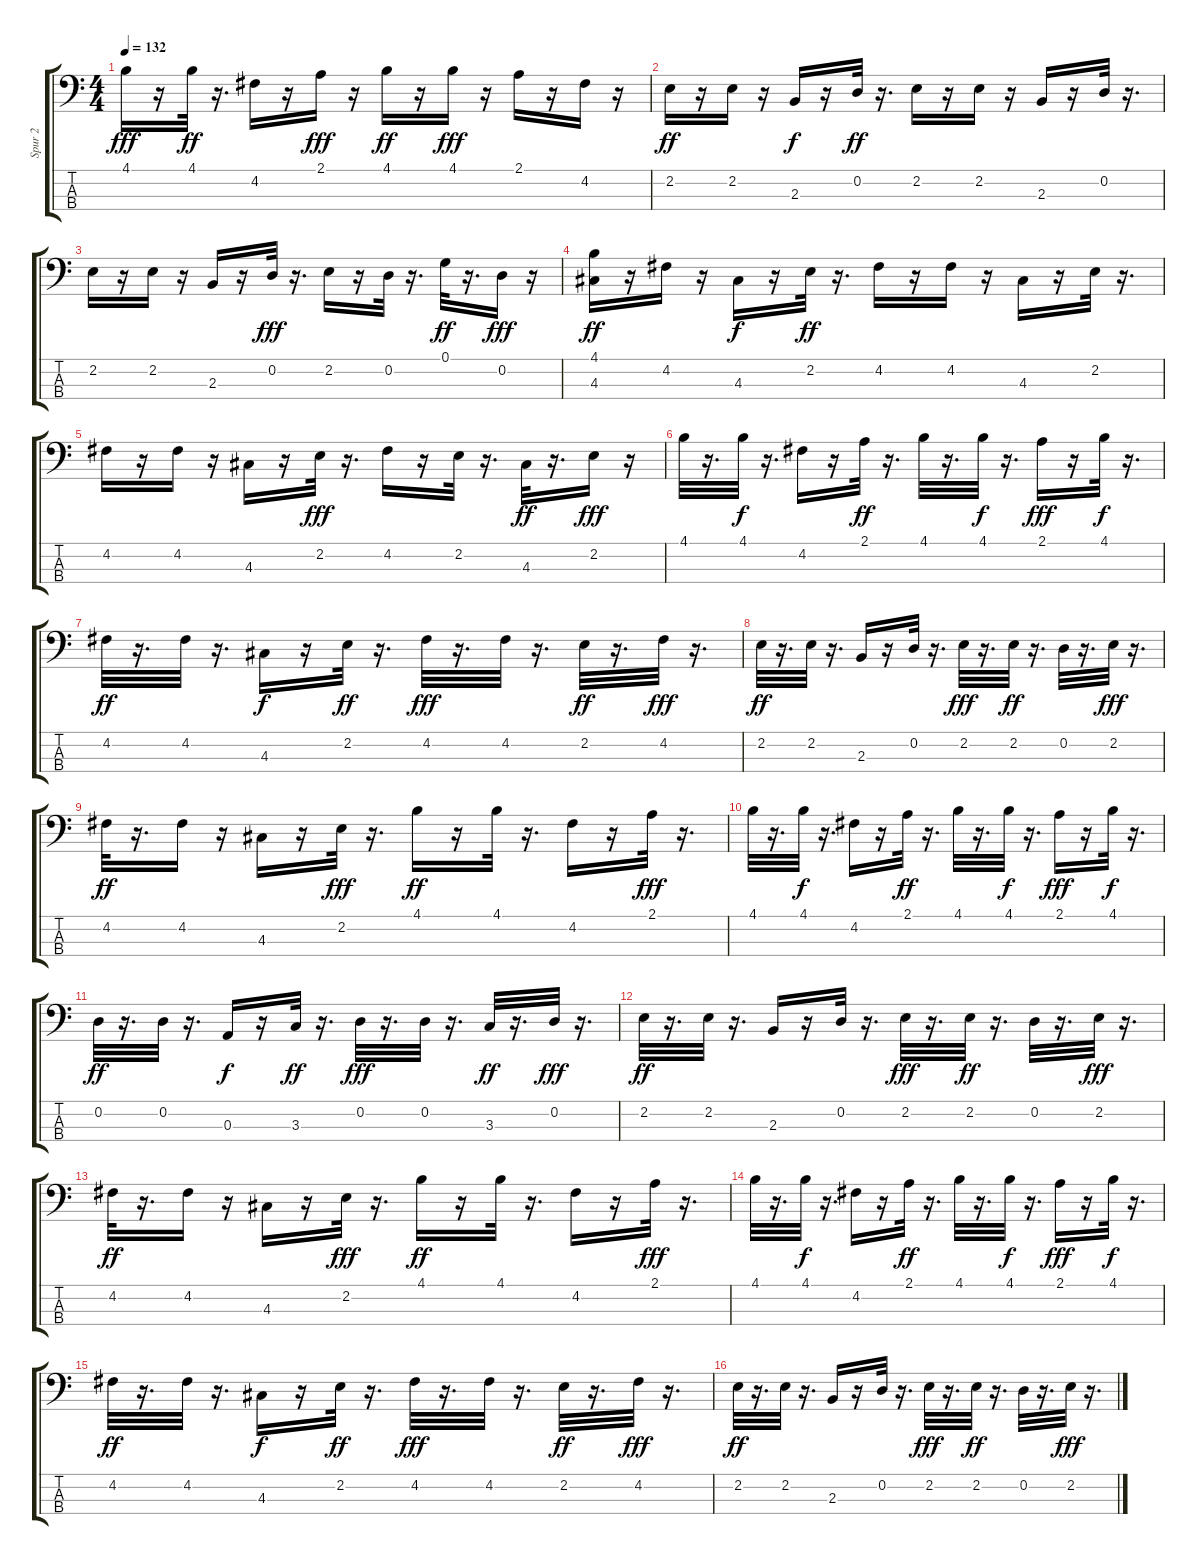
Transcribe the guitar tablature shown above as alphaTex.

\track ("Spur 2" "Spur 2") {instrument synthbass1}
\staff {score tabs}
\tuning (G2 D2 A1 E1) {hide}
\ts (4 4)
\tempo 132
\clef f4
\ks c
4.1.16{dy fff} r.16 4.1.32{dy ff} r.16{d} 4.2.16 r.16 2.1.16{dy fff} r.16 4.1.16{dy ff} r.16 4.1.16{dy fff} r.16 2.1.16 r.16 4.2.16 r.16 |
2.2.16{dy ff} r.16 2.2.16 r.16 2.3.16{dy f} r.16 0.2.32{dy ff} r.16{d} 2.2.16 r.16 2.2.16 r.16 2.3.16 r.16 0.2.32 r.16{d} |
2.2.16 r.16 2.2.16 r.16 2.3.16 r.16 0.2.32{dy fff} r.16{d} 2.2.16 r.16 0.2.32 r.16{d} 0.1.32{dy ff} r.16{d} 0.2.16{dy fff} r.16 |
(4.1 4.3).16{dy ff} r.16 4.2.16 r.16 4.3.16{dy f} r.16 2.2.32{dy ff} r.16{d} 4.2.16 r.16 4.2.16 r.16 4.3.16 r.16 2.2.32 r.16{d} |
4.2.16 r.16 4.2.16 r.16 4.3.16 r.16 2.2.32{dy fff} r.16{d} 4.2.16 r.16 2.2.32 r.16{d} 4.3.32{dy ff} r.16{d} 2.2.16{dy fff} r.16 |
4.1.32 r.16{d} 4.1.32{dy f} r.16{d} 4.2.16 r.16 2.1.32{dy ff} r.16{d} 4.1.32 r.16{d} 4.1.32{dy f} r.16{d} 2.1.16{dy fff} r.16 4.1.32{dy f} r.16{d} |
4.2.32{dy ff} r.16{d} 4.2.32 r.16{d} 4.3.16{dy f} r.16 2.2.32{dy ff} r.16{d} 4.2.32{dy fff} r.16{d} 4.2.32 r.16{d} 2.2.32{dy ff} r.16{d} 4.2.32{dy fff} r.16{d} |
2.2.32{dy ff} r.16{d} 2.2.32 r.16{d} 2.3.16 r.16 0.2.32 r.16{d} 2.2.32{dy fff} r.16{d} 2.2.32{dy ff} r.16{d} 0.2.32 r.16{d} 2.2.32{dy fff} r.16{d} |
4.2.32{dy ff} r.16{d} 4.2.16 r.16 4.3.16 r.16 2.2.32{dy fff} r.16{d} 4.1.16{dy ff} r.16 4.1.32 r.16{d} 4.2.16 r.16 2.1.32{dy fff} r.16{d} |
4.1.32 r.16{d} 4.1.32{dy f} r.16{d} 4.2.16 r.16 2.1.32{dy ff} r.16{d} 4.1.32 r.16{d} 4.1.32{dy f} r.16{d} 2.1.16{dy fff} r.16 4.1.32{dy f} r.16{d} |
0.2.32{dy ff} r.16{d} 0.2.32 r.16{d} 0.3.16{dy f} r.16 3.3.32{dy ff} r.16{d} 0.2.32{dy fff} r.16{d} 0.2.32 r.16{d} 3.3.32{dy ff} r.16{d} 0.2.32{dy fff} r.16{d} |
2.2.32{dy ff} r.16{d} 2.2.32 r.16{d} 2.3.16 r.16 0.2.32 r.16{d} 2.2.32{dy fff} r.16{d} 2.2.32{dy ff} r.16{d} 0.2.32 r.16{d} 2.2.32{dy fff} r.16{d} |
4.2.32{dy ff} r.16{d} 4.2.16 r.16 4.3.16 r.16 2.2.32{dy fff} r.16{d} 4.1.16{dy ff} r.16 4.1.32 r.16{d} 4.2.16 r.16 2.1.32{dy fff} r.16{d} |
4.1.32 r.16{d} 4.1.32{dy f} r.16{d} 4.2.16 r.16 2.1.32{dy ff} r.16{d} 4.1.32 r.16{d} 4.1.32{dy f} r.16{d} 2.1.16{dy fff} r.16 4.1.32{dy f} r.16{d} |
4.2.32{dy ff} r.16{d} 4.2.32 r.16{d} 4.3.16{dy f} r.16 2.2.32{dy ff} r.16{d} 4.2.32{dy fff} r.16{d} 4.2.32 r.16{d} 2.2.32{dy ff} r.16{d} 4.2.32{dy fff} r.16{d} |
2.2.32{dy ff} r.16{d} 2.2.32 r.16{d} 2.3.16 r.16 0.2.32 r.16{d} 2.2.32{dy fff} r.16{d} 2.2.32{dy ff} r.16{d} 0.2.32 r.16{d} 2.2.32{dy fff} r.16{d}
